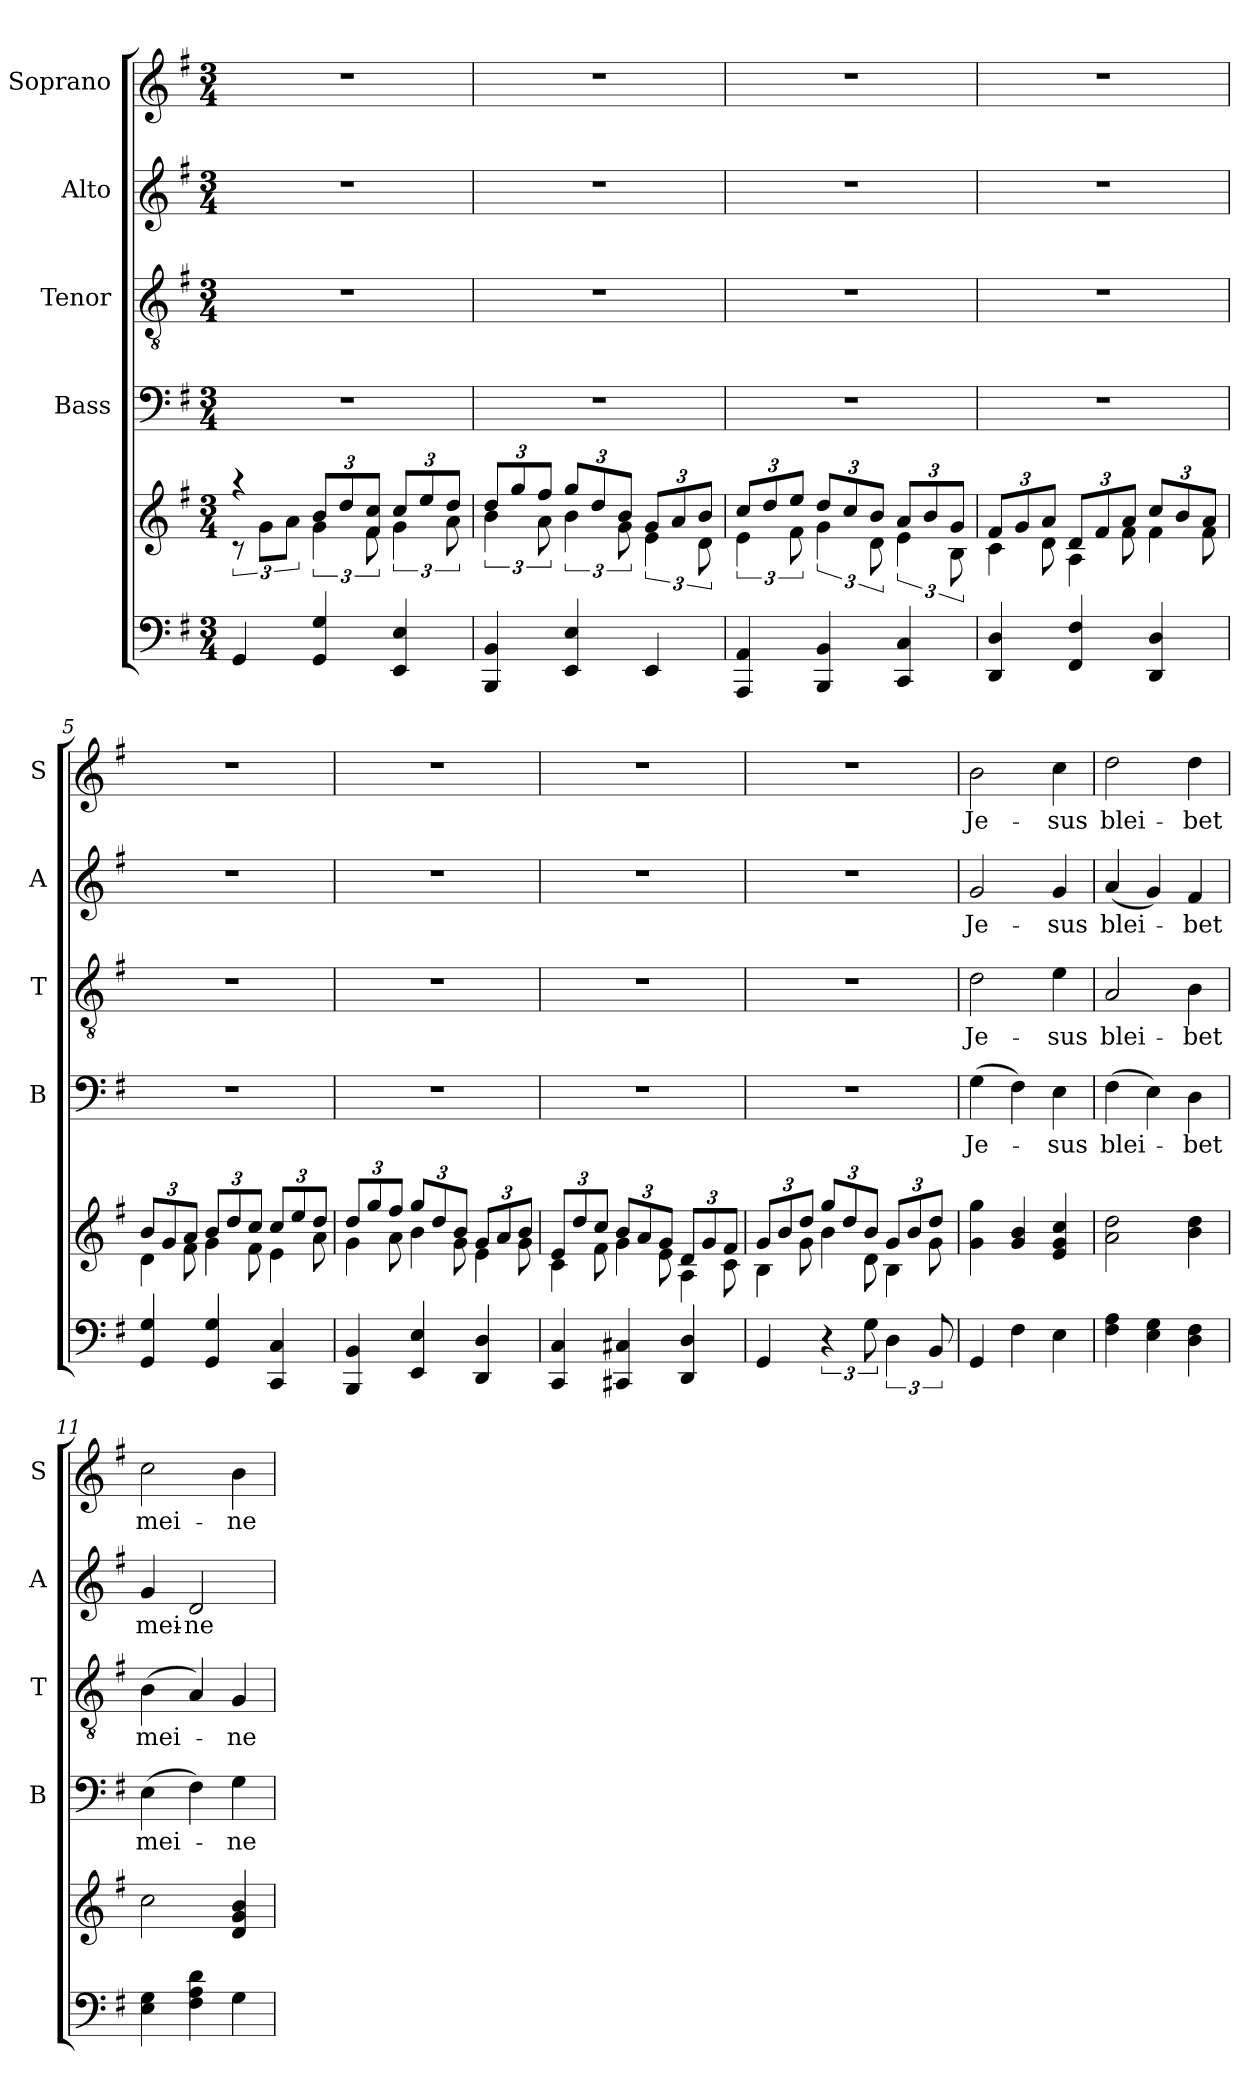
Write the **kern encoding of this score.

**kern	**kern	**kern	**text	**kern	**text	**kern	**text	**kern	**text
*part6	*part5	*part4	*part4	*part3	*part3	*part2	*part2	*part1	*part1
*staff6	*staff5	*staff4	*staff4	*staff3	*staff3	*staff2	*staff2	*staff1	*staff1
*	*	*I"Bass	*	*I"Tenor	*	*I"Alto	*	*I"Soprano	*
*	*	*I'B	*	*I'T	*	*I'A	*	*I'S	*
*clefF4	*clefG2	*clefF4	*	*clefGv2	*	*clefG2	*	*clefG2	*
*k[f#]	*k[f#]	*k[f#]	*	*k[f#]	*	*k[f#]	*	*k[f#]	*
*G:	*G:	*G:	*	*G:	*	*G:	*	*G:	*
*M3/4	*M3/4	*M3/4	*	*M3/4	*	*M3/4	*	*M3/4	*
=1	=1	=1	=1	=1	=1	=1	=1	=1	=1
*	*^	*	*	*	*	*	*	*	*
4GG/	4raa	12rc	2.r	.	2.r	.	2.r	.	2.r	.
.	.	12g\L	.	.	.	.	.	.	.	.
.	.	12a\J	.	.	.	.	.	.	.	.
4GG/ 4G/	6g\	12b/L	.	.	.	.	.	.	.	.
.	.	12dd/	.	.	.	.	.	.	.	.
.	12f#\	12f#/ 12cc/J	.	.	.	.	.	.	.	.
4EE/ 4E/	6g\	12cc/L	.	.	.	.	.	.	.	.
.	.	12ee/	.	.	.	.	.	.	.	.
.	12a\	12dd/J	.	.	.	.	.	.	.	.
=2	=2	=2	=2	=2	=2	=2	=2	=2	=2	=2
4BBB/ 4BB/	6b\	12dd/L	2.r	.	2.r	.	2.r	.	2.r	.
.	.	12gg/	.	.	.	.	.	.	.	.
.	12a\	12ff#/J	.	.	.	.	.	.	.	.
4EE/ 4E/	6b\	12gg/L	.	.	.	.	.	.	.	.
.	.	12dd/	.	.	.	.	.	.	.	.
.	12g\	12b/J	.	.	.	.	.	.	.	.
4EE/	6e\	12g/L	.	.	.	.	.	.	.	.
.	.	12a/	.	.	.	.	.	.	.	.
.	12d\	12b/J	.	.	.	.	.	.	.	.
=3	=3	=3	=3	=3	=3	=3	=3	=3	=3	=3
4AAA/ 4AA/	6e\	12cc/L	2.r	.	2.r	.	2.r	.	2.r	.
.	.	12dd/	.	.	.	.	.	.	.	.
.	12f#\	12ee/J	.	.	.	.	.	.	.	.
4BBB/ 4BB/	6g\	12dd/L	.	.	.	.	.	.	.	.
.	.	12cc/	.	.	.	.	.	.	.	.
.	12d\	12b/J	.	.	.	.	.	.	.	.
4CC/ 4C/	6e\	12a/L	.	.	.	.	.	.	.	.
.	.	12b/	.	.	.	.	.	.	.	.
.	12B\	12g/J	.	.	.	.	.	.	.	.
=4	=4	=4	=4	=4	=4	=4	=4	=4	=4	=4
*	*Xtuplet	*tuplet	*	*	*	*	*	*	*	*
4DD/ 4D/	6c\	12f#/L	2.r	.	2.r	.	2.r	.	2.r	.
.	.	12g/	.	.	.	.	.	.	.	.
.	12d\	12a/J	.	.	.	.	.	.	.	.
*	*Xtuplet	*tuplet	*	*	*	*	*	*	*	*
4FF#/ 4F#/	6A\	12d/L	.	.	.	.	.	.	.	.
.	.	12f#/	.	.	.	.	.	.	.	.
.	12f#\	12a/J	.	.	.	.	.	.	.	.
*	*Xtuplet	*tuplet	*	*	*	*	*	*	*	*
4DD/ 4D/	6f#\	12cc/L	.	.	.	.	.	.	.	.
.	.	12b/	.	.	.	.	.	.	.	.
.	12f#\	12a/J	.	.	.	.	.	.	.	.
!!LO:PB:g=z
=5	=5	=5	=5	=5	=5	=5	=5	=5	=5	=5
*	*Xtuplet	*tuplet	*	*	*	*	*	*	*	*
4GG/ 4G/	6d\	12b/L	2.r	.	2.r	.	2.r	.	2.r	.
.	.	12g/	.	.	.	.	.	.	.	.
.	12f#\	12a/J	.	.	.	.	.	.	.	.
*	*Xtuplet	*tuplet	*	*	*	*	*	*	*	*
4GG/ 4G/	6g\	12b/L	.	.	.	.	.	.	.	.
.	.	12dd/	.	.	.	.	.	.	.	.
.	12f#\	12cc/J	.	.	.	.	.	.	.	.
*	*Xtuplet	*tuplet	*	*	*	*	*	*	*	*
4CC/ 4C/	6e\	12cc/L	.	.	.	.	.	.	.	.
.	.	12ee/	.	.	.	.	.	.	.	.
.	12a\	12dd/J	.	.	.	.	.	.	.	.
=6	=6	=6	=6	=6	=6	=6	=6	=6	=6	=6
*	*Xtuplet	*tuplet	*	*	*	*	*	*	*	*
4BBB/ 4BB/	6g\	12dd/L	2.r	.	2.r	.	2.r	.	2.r	.
.	.	12gg/	.	.	.	.	.	.	.	.
.	12a\	12ff#/J	.	.	.	.	.	.	.	.
*	*Xtuplet	*tuplet	*	*	*	*	*	*	*	*
4EE/ 4E/	6b\	12gg/L	.	.	.	.	.	.	.	.
.	.	12dd/	.	.	.	.	.	.	.	.
.	12g\	12b/J	.	.	.	.	.	.	.	.
*	*Xtuplet	*tuplet	*	*	*	*	*	*	*	*
4DD/ 4D/	6e\	12g/L	.	.	.	.	.	.	.	.
.	.	12a/	.	.	.	.	.	.	.	.
.	12g\	12b/J	.	.	.	.	.	.	.	.
=7	=7	=7	=7	=7	=7	=7	=7	=7	=7	=7
*	*Xtuplet	*tuplet	*	*	*	*	*	*	*	*
4CC/ 4C/	6c\	12e/L	2.r	.	2.r	.	2.r	.	2.r	.
.	.	12dd/	.	.	.	.	.	.	.	.
.	12f#\	12cc/J	.	.	.	.	.	.	.	.
*	*Xtuplet	*tuplet	*	*	*	*	*	*	*	*
4CC#X/ 4C#X/	6g\	12b/L	.	.	.	.	.	.	.	.
.	.	12a/	.	.	.	.	.	.	.	.
.	12e\	12g/J	.	.	.	.	.	.	.	.
*	*Xtuplet	*tuplet	*	*	*	*	*	*	*	*
4DD/ 4D/	6A\	12d/L	.	.	.	.	.	.	.	.
.	.	12g/	.	.	.	.	.	.	.	.
.	12c\	12f#/J	.	.	.	.	.	.	.	.
=8	=8	=8	=8	=8	=8	=8	=8	=8	=8	=8
*	*Xtuplet	*tuplet	*	*	*	*	*	*	*	*
4GG/	6B\	12g/L	2.r	.	2.r	.	2.r	.	2.r	.
.	.	12b/	.	.	.	.	.	.	.	.
.	12g\	12dd/J	.	.	.	.	.	.	.	.
*	*Xtuplet	*tuplet	*	*	*	*	*	*	*	*
6r	6b\	12gg/L	.	.	.	.	.	.	.	.
.	.	12dd/	.	.	.	.	.	.	.	.
12G\	12d\	12b/J	.	.	.	.	.	.	.	.
*	*Xtuplet	*tuplet	*	*	*	*	*	*	*	*
6D\	6B\	12g/L	.	.	.	.	.	.	.	.
.	.	12b/	.	.	.	.	.	.	.	.
12BB/	12g\	12dd/J	.	.	.	.	.	.	.	.
*	*v	*v	*	*	*	*	*	*	*	*
=9	=9	=9	=9	=9	=9	=9	=9	=9	=9
4GG/	4g\ 4gg\	(4G\	Je-	2d\	Je-	2g/	Je-	2b\	Je-
4F#\	4g/ 4b/	4F#\)	.	.	.	.	.	.	.
4E\	4e/ 4g/ 4cc/	4E\	-sus	4e\	-sus	4g/	-sus	4cc\	-sus
!!LO:PB:g=z
=10	=10	=10	=10	=10	=10	=10	=10	=10	=10
4F#\ 4A\	2a\ 2dd\	(4F#\	blei-	2A/	blei-	(4a/	blei-	2dd\	blei-
4E\ 4G\	.	4E\)	.	.	.	4g/)	.	.	.
4D\ 4F#\	4b\ 4dd\	4D\	-bet	4B\	-bet	4f#/	-bet	4dd\	-bet
=11	=11	=11	=11	=11	=11	=11	=11	=11	=11
4E\ 4G\	2cc\	(4E\	mei-	(4B\	mei-	4g/	mei-	2cc\	mei-
4F#\ 4A\ 4d\	.	4F#\)	.	4A/)	.	2d/	-ne	.	.
4G\	4d/ 4g/ 4b/	4G\	-ne	4G/	-ne	.	.	4b\	-ne
=	=	=	=	=	=	=	=	=	=
*-	*-	*-	*-	*-	*-	*-	*-	*-	*-
